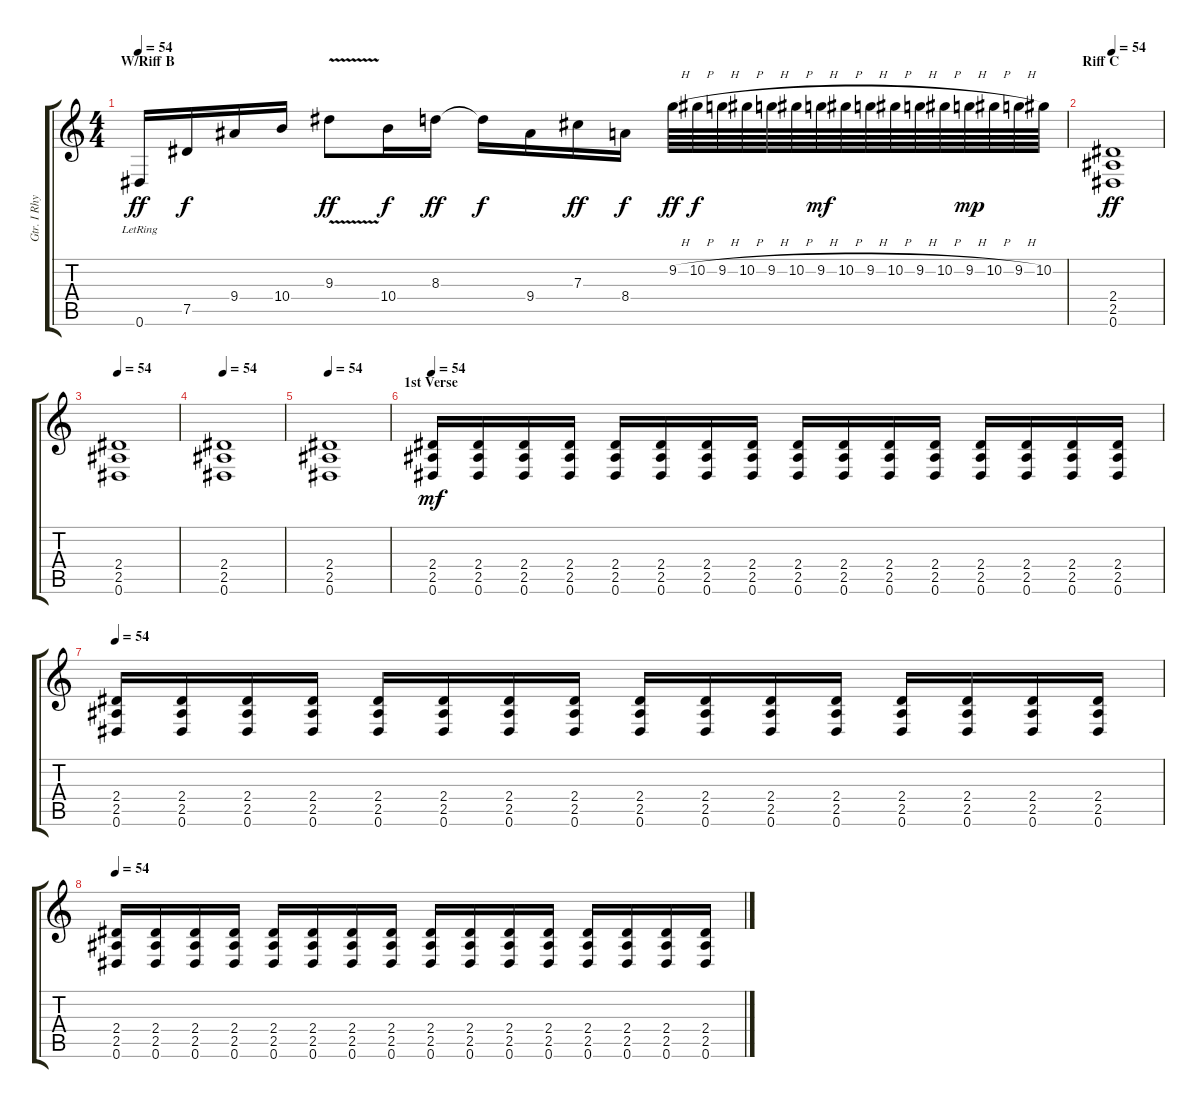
\track ("Gtr. I Rhytm" "Gtr. I Rhy") {instrument overdrivenguitar}
\staff {score tabs}
\tuning (Eb4 Bb3 Gb3 Db3 Ab2 Eb2) {hide}
\ts (4 4)
\section ("" "W/Riff B")
\tempo 54
\clef g2
\ks c
0.6{lr}.16{dy ff} 7.5.16{dy f} 9.4.16 10.4.16 9.3{v}.8{dy ff} 10.4.16{dy f} 8.3.16{dy ff} 8.3{t}.16{dy f} 9.4.16 7.3.16{dy ff} 8.4.16{dy f} 9.2{h}.64{dy ff} 10.2{h}.64{dy f} 9.2{h}.64 10.2{h}.64 9.2{h}.64 10.2{h}.64 9.2{h}.64{dy mf} 10.2{h}.64 9.2{h}.64 10.2{h}.64 9.2{h}.64 10.2{h}.64 9.2{h}.64{dy mp} 10.2{h}.64 9.2{h}.64 10.2.64 |
\section ("" "Riff C")
\tempo 54
(2.4 2.5 0.6).1{dy ff} |
\tempo 54
(2.4 2.5 0.6).1 |
\tempo 54
(2.4 2.5 0.6).1 |
\tempo 54
(2.4 2.5 0.6).1 |
\section ("" "1st Verse")
\tempo 54
(2.4 2.5 0.6).16{dy mf} (2.4 2.5 0.6).16 (2.4 2.5 0.6).16 (2.4 2.5 0.6).16 (2.4 2.5 0.6).16 (2.4 2.5 0.6).16 (2.4 2.5 0.6).16 (2.4 2.5 0.6).16 (2.4 2.5 0.6).16 (2.4 2.5 0.6).16 (2.4 2.5 0.6).16 (2.4 2.5 0.6).16 (2.4 2.5 0.6).16 (2.4 2.5 0.6).16 (2.4 2.5 0.6).16 (2.4 2.5 0.6).16 |
\tempo 54
(2.4 2.5 0.6).16 (2.4 2.5 0.6).16 (2.4 2.5 0.6).16 (2.4 2.5 0.6).16 (2.4 2.5 0.6).16 (2.4 2.5 0.6).16 (2.4 2.5 0.6).16 (2.4 2.5 0.6).16 (2.4 2.5 0.6).16 (2.4 2.5 0.6).16 (2.4 2.5 0.6).16 (2.4 2.5 0.6).16 (2.4 2.5 0.6).16 (2.4 2.5 0.6).16 (2.4 2.5 0.6).16 (2.4 2.5 0.6).16 |
\tempo 54
(2.4 2.5 0.6).16 (2.4 2.5 0.6).16 (2.4 2.5 0.6).16 (2.4 2.5 0.6).16 (2.4 2.5 0.6).16 (2.4 2.5 0.6).16 (2.4 2.5 0.6).16 (2.4 2.5 0.6).16 (2.4 2.5 0.6).16 (2.4 2.5 0.6).16 (2.4 2.5 0.6).16 (2.4 2.5 0.6).16 (2.4 2.5 0.6).16 (2.4 2.5 0.6).16 (2.4 2.5 0.6).16 (2.4 2.5 0.6).16
